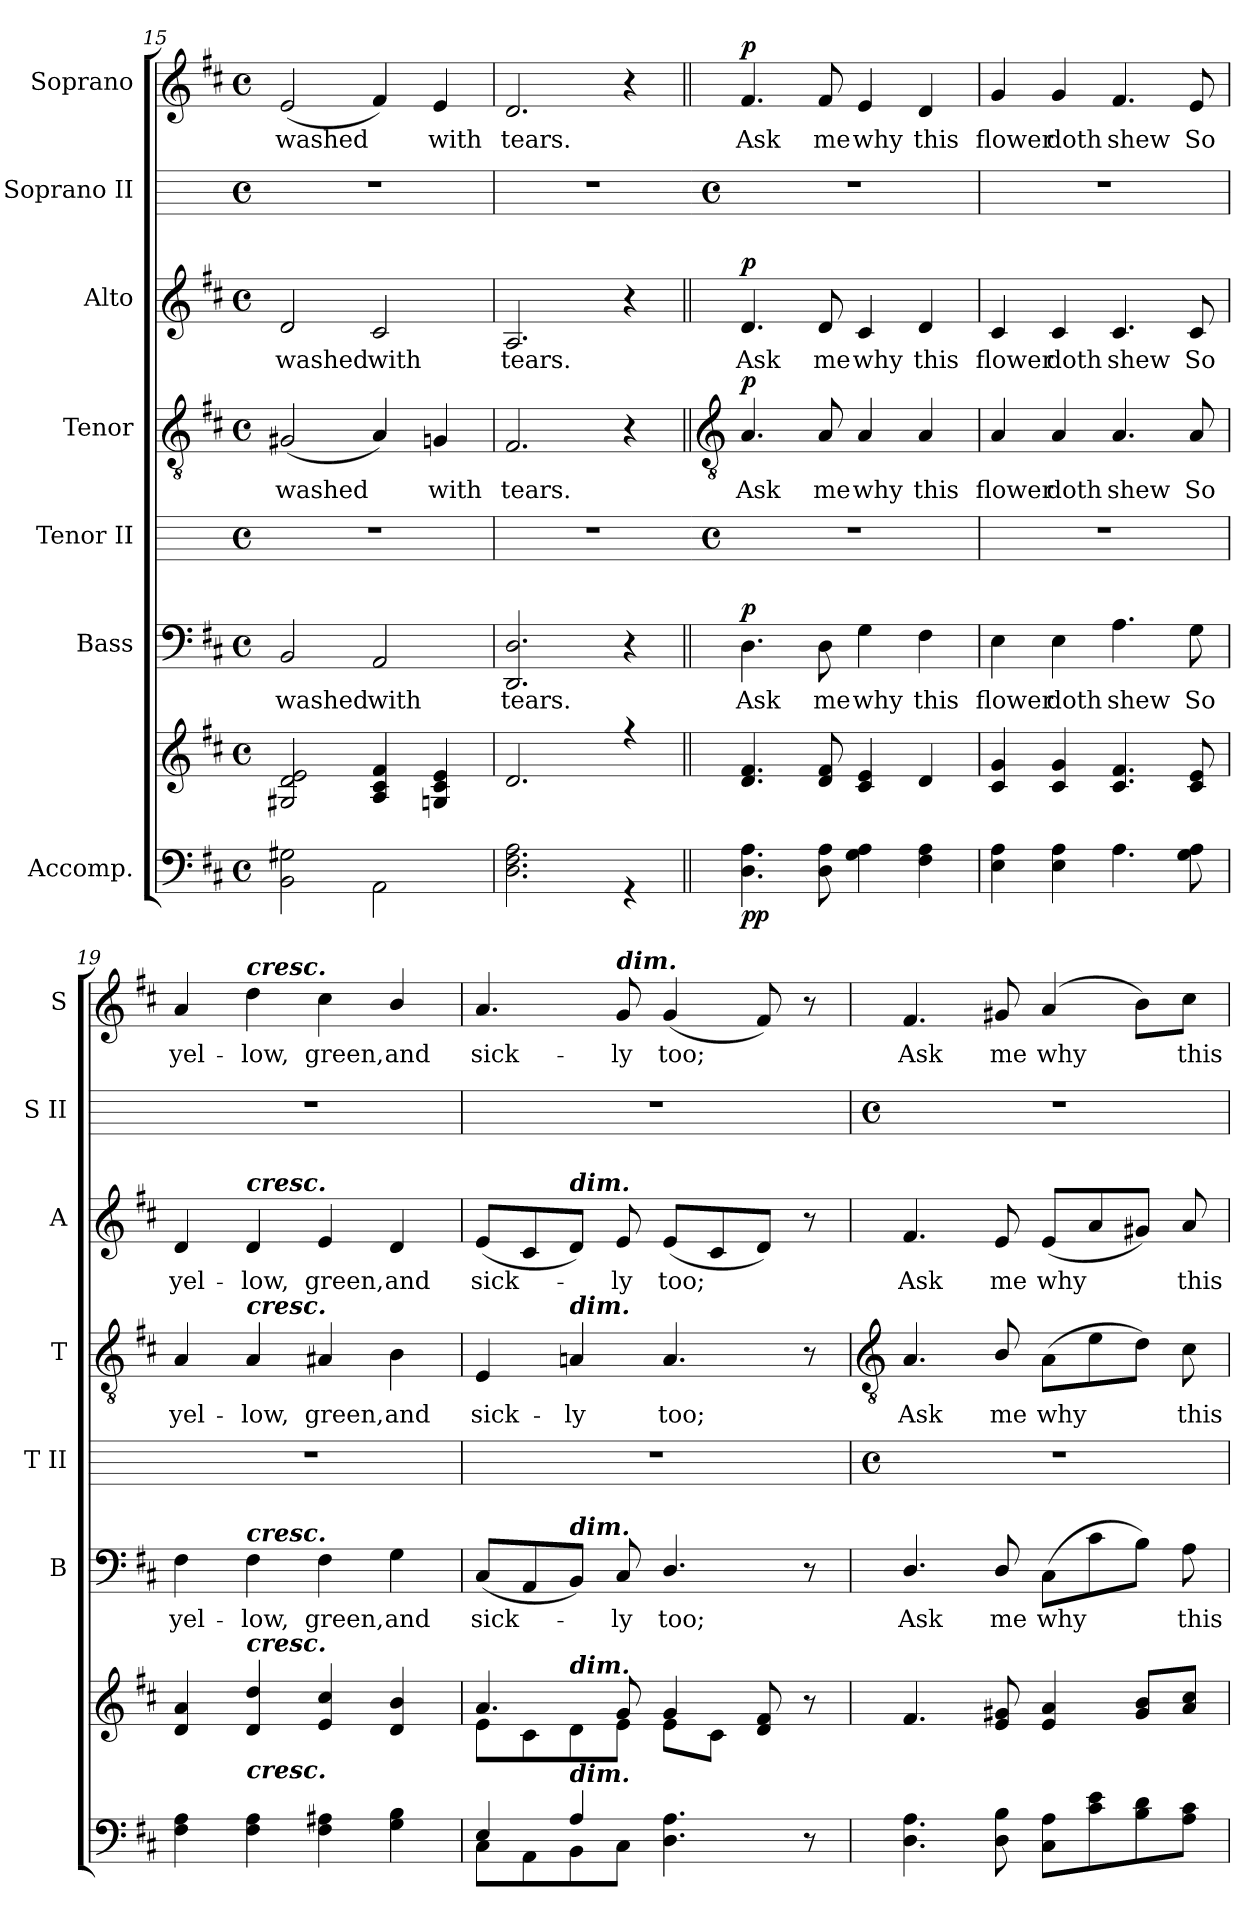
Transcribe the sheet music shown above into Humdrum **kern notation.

**kern	**kern	**dynam	**kern	**text	**dynam	**kern	**kern	**text	**dynam	**kern	**text	**dynam	**kern	**kern	**text	**dynam
*part7	*part7	*part7	*part6	*part6	*part6	*part5	*part4	*part4	*part4	*part3	*part3	*part3	*part2	*part1	*part1	*part1
*staff8	*staff7	*staff7/8	*staff6	*staff6	*staff6	*staff5	*staff4	*staff4	*staff4	*staff3	*staff3	*staff3	*staff2	*staff1	*staff1	*staff1
*I"Accomp.	*	*	*I"Bass	*	*	*I"Tenor II	*I"Tenor	*	*	*I"Alto	*	*	*I"Soprano II	*I"Soprano	*	*
*	*	*	*I'B	*	*	*I'T II	*I'T	*	*	*I'A	*	*	*I'S II	*I'S	*	*
*clefF4	*clefG2	*	*clefF4	*	*	*	*clefGv2	*	*	*clefG2	*	*	*	*clefG2	*	*
*k[f#c#]	*k[f#c#]	*	*k[f#c#]	*	*	*	*k[f#c#]	*	*	*k[f#c#]	*	*	*	*k[f#c#]	*	*
*D:	*D:	*	*D:	*	*	*	*D:	*	*	*D:	*	*	*	*D:	*	*
*M4/4	*M4/4	*	*M4/4	*	*	*M4/4	*M4/4	*	*	*M4/4	*	*	*M4/4	*M4/4	*	*
*met(c)	*met(c)	*	*met(c)	*	*	*met(c)	*met(c)	*	*	*met(c)	*	*	*met(c)	*met(c)	*	*
=15	=15	=15	=15	=15	=15	=15	=15	=15	=15	=15	=15	=15	=15	=15	=15	=15
*^	*^	*	*	*	*	*	*	*	*	*	*	*	*	*	*	*
!	!	!	!	!	!	!LO:LY:b	!	!	!	!LO:LY:b	!	!	!LO:LY:b	!	!	!	!LO:LY:b	!
1ryy	2BB 2G#X	2G#X 2d 2e	1ryy	.	2BB	washed	.	1r	(<2G#X	washed	.	2d	washed	.	1r	(<2e	washed	.
!	!	!	!	!	!	!LO:LY:b	!	!	!	!	!	!	!LO:LY:b	!	!	!	!	!
.	2AA	4A 4c# 4f#	.	.	2AA	with	.	.	4A)	.	.	2c#	with	.	.	4f#)	.	.
!	!	!	!	!	!	!	!	!	!	!LO:LY:b	!	!	!	!	!	!	!LO:LY:b	!
.	.	4Gn 4c# 4e	.	.	.	.	.	.	4Gn	with	.	.	.	.	.	4e	with	.
=16	=16	=16	=16	=16	=16	=16	=16	=16	=16	=16	=16	=16	=16	=16	=16	=16	=16	=16
!	!	!	!	!	!	!LO:LY:b	!	!	!	!LO:LY:b	!	!	!LO:LY:b	!	!	!	!LO:LY:b	!
1ryy	2.D 2.F# 2.A	2.d	1ryy	.	2.DD 2.D	tears.	.	1r	2.F#	tears.	.	2.A	tears.	.	1r	2.d	tears.	.
.	4r	4r	.	.	4r	.	.	.	4r	.	.	4r	.	.	.	4r	.	.
!!LO:LB:g=z
=17||	=17||	=17||	=17||	=17||	=17||	=17||	=17||	=17	=17||	=17||	=17||	=17||	=17||	=17||	=17	=17||	=17||	=17||
*	*	*	*	*	*	*	*	*	*clefGv2	*	*	*	*	*	*	*	*	*
*	*	*	*	*	*	*	*	*M4/4	*	*	*	*	*	*	*M4/4	*	*	*
*	*	*	*	*	*	*	*	*met(c)	*	*	*	*	*	*	*met(c)	*	*	*
!	!	!	!	!LO:DY:b=2	!	!LO:LY:b	!	!	!	!LO:LY:b	!	!	!LO:LY:b	!	!	!	!LO:LY:b	!
!	!	!	!	!LO:DY:n=1:b	!	!	!LO:DY:b	!	!	!	!LO:DY:b	!	!	!LO:DY:b	!	!	!	!LO:DY:b
1ryy	4.D 4.A	4.d 4.f#	1ryy	p p	4.D	Ask	p	1r	4.A	Ask	p	4.d	Ask	p	1r	4.f#	Ask	p
!	!	!	!	!	!	!LO:LY:b	!	!	!	!LO:LY:b	!	!	!LO:LY:b	!	!	!	!LO:LY:b	!
.	8D 8A	8d 8f#	.	.	8D	me	.	.	8A	me	.	8d	me	.	.	8f#	me	.
!	!	!	!	!	!	!LO:LY:b	!	!	!	!LO:LY:b	!	!	!LO:LY:b	!	!	!	!LO:LY:b	!
.	4G 4A	4c# 4e	.	.	4G	why	.	.	4A	why	.	4c#	why	.	.	4e	why	.
!	!	!	!	!	!	!LO:LY:b	!	!	!	!LO:LY:b	!	!	!LO:LY:b	!	!	!	!LO:LY:b	!
.	4F# 4A	4d	.	.	4F#	this	.	.	4A	this	.	4d	this	.	.	4d	this	.
=18	=18	=18	=18	=18	=18	=18	=18	=18	=18	=18	=18	=18	=18	=18	=18	=18	=18	=18
!	!	!	!	!	!	!LO:LY:b	!	!	!	!LO:LY:b	!	!	!LO:LY:b	!	!	!	!LO:LY:b	!
1ryy	4E 4A	4c# 4g	1ryy	.	4E	flower	.	1r	4A	flower	.	4c#	flower	.	1r	4g	flower	.
!	!	!	!	!	!	!LO:LY:b	!	!	!	!LO:LY:b	!	!	!LO:LY:b	!	!	!	!LO:LY:b	!
.	4E 4A	4c# 4g	.	.	4E	doth	.	.	4A	doth	.	4c#	doth	.	.	4g	doth	.
!	!	!	!	!	!	!LO:LY:b	!	!	!	!LO:LY:b	!	!	!LO:LY:b	!	!	!	!LO:LY:b	!
.	4.A	4.c# 4.f#	.	.	4.A	shew	.	.	4.A	shew	.	4.c#	shew	.	.	4.f#	shew	.
!	!	!	!	!	!	!LO:LY:b	!	!	!	!LO:LY:b	!	!	!LO:LY:b	!	!	!	!LO:LY:b	!
.	8G 8A	8c# 8e	.	.	8G	So	.	.	8A	So	.	8c#	So	.	.	8e	So	.
=19	=19	=19	=19	=19	=19	=19	=19	=19	=19	=19	=19	=19	=19	=19	=19	=19	=19	=19
!	!	!	!	!	!	!LO:LY:b	!	!	!	!LO:LY:b	!	!	!LO:LY:b	!	!	!	!LO:LY:b	!
1ryy	4F# 4A	4d 4a	1ryy	.	4F#	yel-	.	1r	4A	yel-	.	4d	yel-	.	1r	4a	yel-	.
!	!	!	!	!	!	!	!	!	!	!	!	!	!	!	!	!LO:TX:a:Bi:t=cresc.	!	!
!	!	!	!	!	!	!	!	!	!	!	!	!LO:TX:a:Bi:t=cresc.	!	!	!	!	!	!
!	!	!	!	!	!	!	!	!	!LO:TX:a:Bi:t=cresc.	!	!	!	!	!	!	!	!	!
!	!	!	!	!	!LO:TX:a:Bi:t=cresc.	!	!	!	!	!	!	!	!	!	!	!	!	!
!	!	!LO:TX:a:Bi:t=cresc.	!	!	!	!	!	!	!	!	!	!	!	!	!	!	!	!
!	!LO:TX:a:Bi:t=cresc.	!	!	!	!	!	!	!	!	!	!	!	!	!	!	!	!	!
!	!	!	!	!	!	!LO:LY:b	!	!	!	!LO:LY:b	!	!	!LO:LY:b	!	!	!	!LO:LY:b	!
.	4F# 4A	4d 4dd	.	.	4F#	-low,	.	.	4A	-low,	.	4d	-low,	.	.	4dd	-low,	.
!	!	!	!	!	!	!LO:LY:b	!	!	!	!LO:LY:b	!	!	!LO:LY:b	!	!	!	!LO:LY:b	!
.	4F# 4A#X	4e 4cc#	.	.	4F#	green,	.	.	4A#X	green,	.	4e	green,	.	.	4cc#	green,	.
!	!	!	!	!	!	!LO:LY:b	!	!	!	!LO:LY:b	!	!	!LO:LY:b	!	!	!	!LO:LY:b	!
.	4G 4B	4d 4b	.	.	4G	and	.	.	4B	and	.	4d	and	.	.	4b/	and	.
=20	=20	=20	=20	=20	=20	=20	=20	=20	=20	=20	=20	=20	=20	=20	=20	=20	=20	=20
!	!	!	!	!	!	!LO:LY:b	!	!	!	!LO:LY:b	!	!	!LO:LY:b	!	!	!	!LO:LY:b	!
4E/	8C#\L	4.a	8e\L	.	(<8C#L	sick-	.	1r	4E	sick-	.	(<8eL	sick-	.	1r	4.a	sick-	.
.	8AA\	.	8c#\	.	8AA	.	.	.	.	.	.	8c#	.	.	.	.	.	.
!	!	!	!	!	!	!	!	!	!	!	!	!LO:TX:a:Bi:t=dim.	!	!	!	!	!	!
!	!	!	!	!	!	!	!	!	!LO:TX:a:Bi:t=dim.	!	!	!	!	!	!	!	!	!
!	!	!	!	!	!LO:TX:a:Bi:t=dim.	!	!	!	!	!	!	!	!	!	!	!	!	!
!	!	!	!LO:TX:a:Bi:t=dim.	!	!	!	!	!	!	!	!	!	!	!	!	!	!	!
!LO:TX:a:Bi:t=dim.	!	!	!	!	!	!	!	!	!	!	!	!	!	!	!	!	!	!
!	!	!	!	!	!	!	!	!	!	!LO:LY:b	!	!	!	!	!	!	!	!
4A/	8BB\	.	8d\	.	8BBJ)	.	.	.	4An	-ly	.	8dJ)	.	.	.	.	.	.
!	!	!	!	!	!	!	!	!	!	!	!	!	!	!	!	!LO:TX:a:Bi:t=dim.	!	!
!	!	!	!	!	!	!LO:LY:b	!	!	!	!	!	!	!LO:LY:b	!	!	!	!LO:LY:b	!
.	8C#\J	8g	8e\J	.	8C#	ly	.	.	.	.	.	8e	ly	.	.	8g	-ly	.
!	!	!	!	!	!	!LO:LY:b	!	!	!	!LO:LY:b	!	!	!LO:LY:b	!	!	!	!LO:LY:b	!
2ryy	4.D\ 4.A\	4g	8e\L	.	4.D/	too;	.	.	4.A	too;	.	(<8eL	too;	.	.	(<4g	too;	.
.	.	.	8c#\J	.	.	.	.	.	.	.	.	8c#	.	.	.	.	.	.
.	.	8d 8f#	4ryy	.	.	.	.	.	.	.	.	8dJ)	.	.	.	8f#)	.	.
.	8r	8r	.	.	8r	.	.	.	8r	.	.	8r	.	.	.	8r	.	.
!!LO:LB:g=z
=21	=21	=21	=21	=21	=21	=21	=21	=21	=21	=21	=21	=21	=21	=21	=21	=21	=21	=21
*	*	*	*	*	*	*	*	*	*clefGv2	*	*	*	*	*	*	*	*	*
*	*	*	*	*	*	*	*	*M4/4	*	*	*	*	*	*	*M4/4	*	*	*
*	*	*	*	*	*	*	*	*met(c)	*	*	*	*	*	*	*met(c)	*	*	*
!	!	!	!	!	!	!LO:LY:b	!	!	!	!LO:LY:b	!	!	!LO:LY:b	!	!	!	!LO:LY:b	!
1ryy	4.D\ 4.A\	4.f#	1ryy	.	4.D/	Ask	.	1r	4.A	Ask	.	4.f#	Ask	.	1r	4.f#	Ask	.
!	!	!	!	!	!	!LO:LY:b	!	!	!	!LO:LY:b	!	!	!LO:LY:b	!	!	!	!LO:LY:b	!
.	8D\ 8B\	8e 8g#X	.	.	8D/	me	.	.	8B/	me	.	8e	me	.	.	8g#X	me	.
!	!	!	!	!	!	!LO:LY:b	!	!	!	!LO:LY:b	!	!	!LO:LY:b	!	!	!	!LO:LY:b	!
.	8C# 8AL	4e 4a	.	.	(>8C#L	why	.	.	(>8AL	why	.	(<8eL	why	.	.	(<4a	why	.
.	8c# 8e	.	.	.	8c#	.	.	.	8e	.	.	8a	.	.	.	.	.	.
.	8B 8d	8g# 8bL	.	.	8BJ)	.	.	.	8dJ)	.	.	8g#XJ)	.	.	.	8b\L)	.	.
!	!	!	!	!	!	!LO:LY:b	!	!	!	!LO:LY:b	!	!	!LO:LY:b	!	!	!	!LO:LY:b	!
.	8A 8c#J	8a 8cc#J	.	.	8A	this	.	.	8c#	this	.	8a	this	.	.	8cc#\J	this	.
*v	*v	*	*	*	*	*	*	*	*	*	*	*	*	*	*	*	*	*
*	*v	*v	*	*	*	*	*	*	*	*	*	*	*	*	*	*	*
=	=	=	=	=	=	=	=	=	=	=	=	=	=	=	=	=
*-	*-	*-	*-	*-	*-	*-	*-	*-	*-	*-	*-	*-	*-	*-	*-	*-
